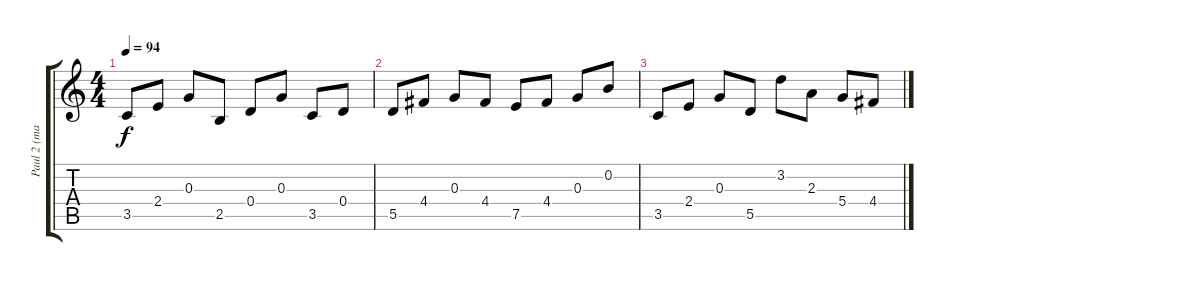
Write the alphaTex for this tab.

\track ("Paul 2 (mauro)" "Paul 2 (ma") {instrument distortionguitar}
\staff {score tabs}
\tuning (E4 B3 G3 D3 A2 E2) {hide}
\ts (4 4)
\tempo 94
\clef g2
\ks c
3.5.8{dy f} 2.4.8 0.3.8 2.5.8 0.4.8 0.3.8 3.5.8 0.4.8 |
5.5.8{volume 1} 4.4.8 0.3.8 4.4.8 7.5.8 4.4.8 0.3.8 0.2.8 |
3.5.8 2.4.8 0.3.8 5.5.8 3.2.8 2.3.8 5.4.8 4.4.8
